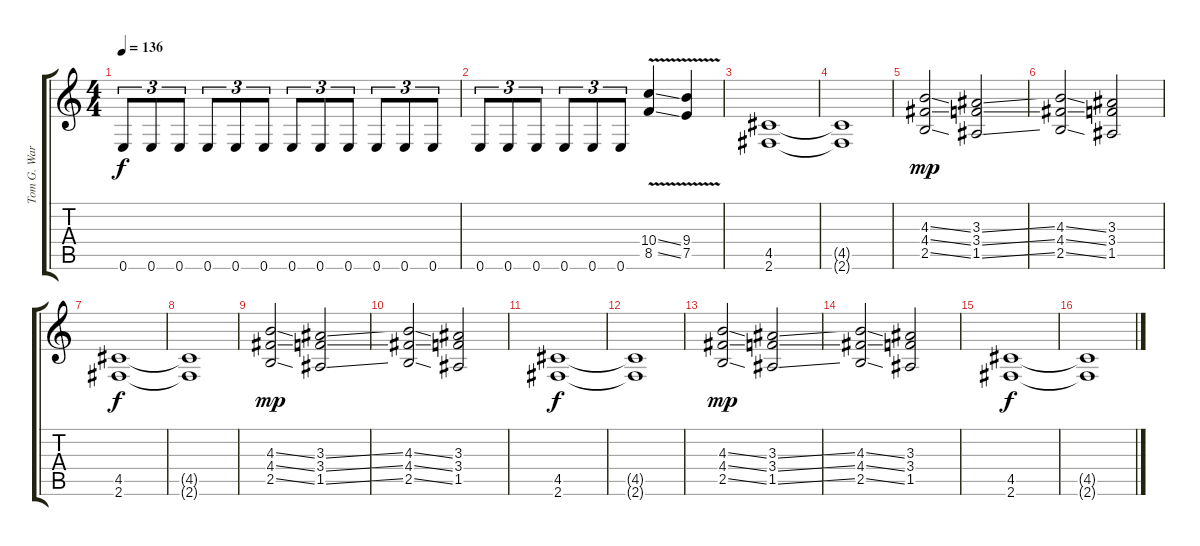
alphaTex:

\track ("Tom G. Warrior (Rhythm)" "Tom G. War") {instrument distortionguitar}
\staff {score tabs}
\tuning (E4 B3 G3 D3 A2 E2) {hide}
\ts (4 4)
\tempo 136
\clef g2
\ks c
0.6.8{tu (3 2) dy f} 0.6.8{tu (3 2)} 0.6.8{tu (3 2)} 0.6.8{tu (3 2)} 0.6.8{tu (3 2)} 0.6.8{tu (3 2)} 0.6.8{tu (3 2)} 0.6.8{tu (3 2)} 0.6.8{tu (3 2)} 0.6.8{tu (3 2)} 0.6.8{tu (3 2)} 0.6.8{tu (3 2)} |
0.6.8{tu (3 2)} 0.6.8{tu (3 2)} 0.6.8{tu (3 2)} 0.6.8{tu (3 2)} 0.6.8{tu (3 2)} 0.6.8{tu (3 2)} (10.4{v ss} 8.5{v ss}).4 (9.4{v} 7.5{v}).4 |
(4.5 2.6).1 |
(4.5{t} 2.6{t}).1 |
(4.3{ss} 4.4{ss} 2.5{ss}).2{dy mp} (3.3{ss} 3.4{ss} 1.5{ss}).2 |
(4.3{ss} 4.4{ss} 2.5{ss}).2 (3.3 3.4 1.5).2 |
(4.5 2.6).1{dy f} |
(4.5{t} 2.6{t}).1 |
(4.3{ss} 4.4{ss} 2.5{ss}).2{dy mp} (3.3{ss} 3.4{ss} 1.5{ss}).2 |
(4.3{ss} 4.4{ss} 2.5{ss}).2 (3.3 3.4 1.5).2 |
(4.5 2.6).1{dy f} |
(4.5{t} 2.6{t}).1 |
(4.3{ss} 4.4{ss} 2.5{ss}).2{dy mp} (3.3{ss} 3.4{ss} 1.5{ss}).2 |
(4.3{ss} 4.4{ss} 2.5{ss}).2 (3.3 3.4 1.5).2 |
(4.5 2.6).1{dy f} |
(4.5{t} 2.6{t}).1
